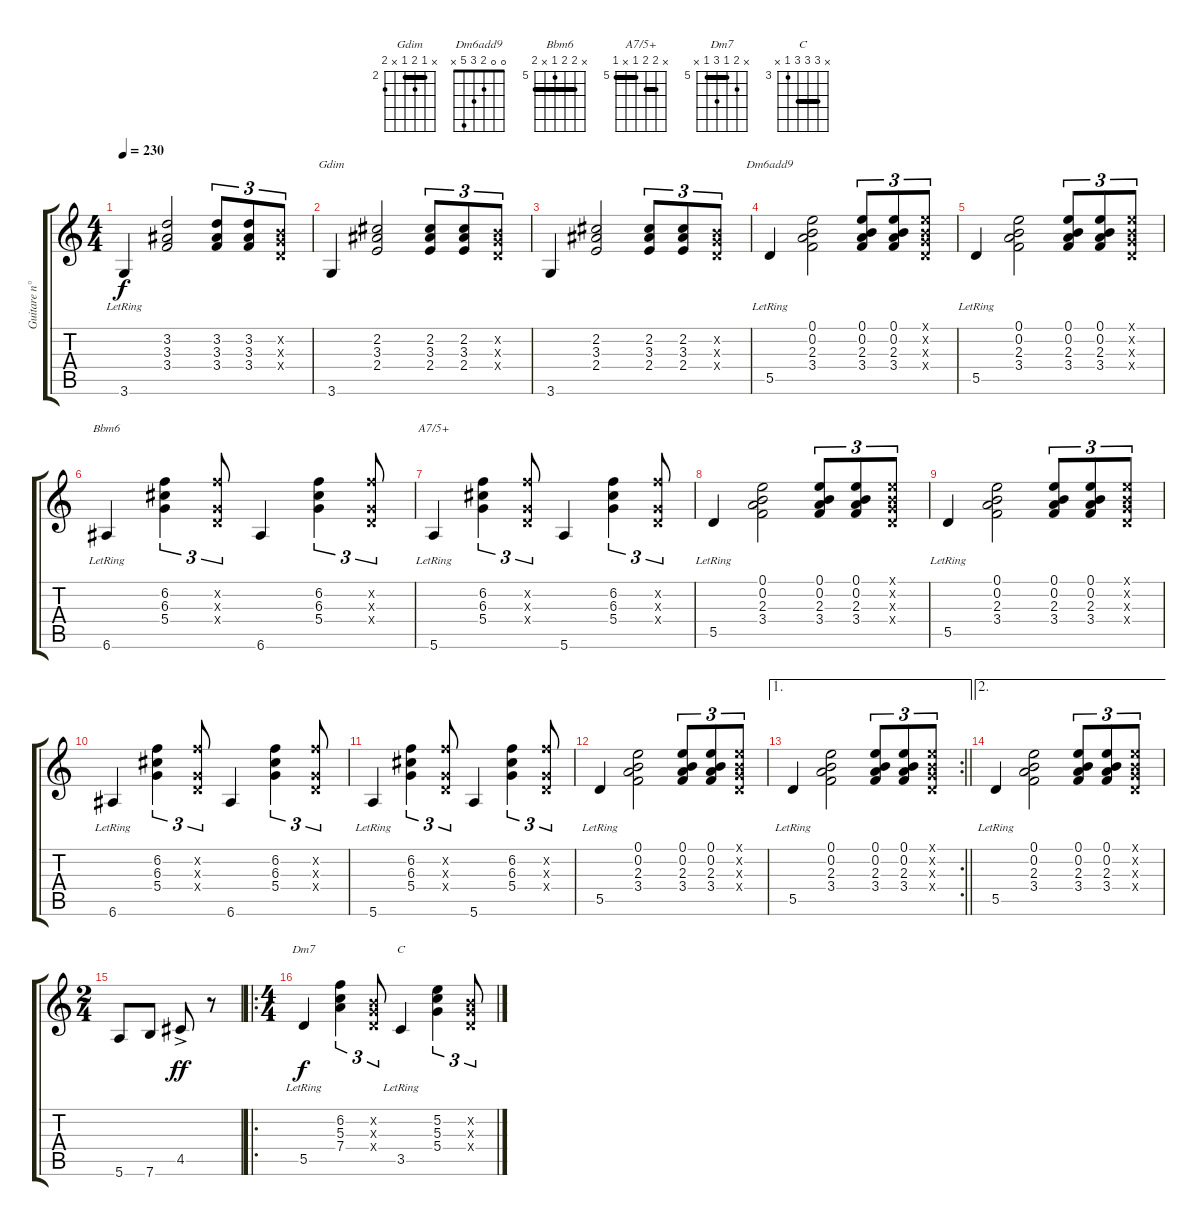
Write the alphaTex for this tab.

\track ("Guitare n°2" "Guitare n°") {instrument acousticguitarsteel}
\staff {score tabs}
\tuning (E4 B3 G3 D3 A2 E2) {hide}
\chord ("Gdim" x 2 3 2 x 3) {firstfret 2 barre 2}
\chord ("Dm6add9" 0 0 2 3 5 x)
\chord ("Bbm6" x 6 6 5 x 6) {firstfret 5 barre 6}
\chord ("A7/5+" x 6 6 5 x 5) {firstfret 5 barre (5 6)}
\chord ("Dm7" x 6 5 7 5 x) {firstfret 5 barre 5}
\chord ("C" x 5 5 5 3 x) {firstfret 3 barre 5}
\ts (4 4)
\tempo 230
\clef g2
\ks c
3.6{lr}.4{dy f} (3.2 3.3 3.4).2 (3.2 3.3 3.4).8{tu (3 2)} (3.2 3.3 3.4).8{tu (3 2)} (0.2{x} 0.3{x} 0.4{x}).8{tu (3 2)} |
3.6.4{ch "Gdim"} (2.2 3.3 2.4).2 (2.2 3.3 2.4).8{tu (3 2)} (2.2 3.3 2.4).8{tu (3 2)} (0.2{x} 0.3{x} 0.4{x}).8{tu (3 2)} |
3.6.4 (2.2 3.3 2.4).2 (2.2 3.3 2.4).8{tu (3 2)} (2.2 3.3 2.4).8{tu (3 2)} (0.2{x} 0.3{x} 0.4{x}).8{tu (3 2)} |
5.5{lr}.4{ch "Dm6add9"} (0.1 0.2 2.3 3.4).2 (0.1 0.2 2.3 3.4).8{tu (3 2)} (0.1 0.2 2.3 3.4).8{tu (3 2)} (0.1{x} 0.2{x} 0.3{x} 0.4{x}).8{tu (3 2)} |
5.5{lr}.4 (0.1 0.2 2.3 3.4).2 (0.1 0.2 2.3 3.4).8{tu (3 2)} (0.1 0.2 2.3 3.4).8{tu (3 2)} (0.1{x} 0.2{x} 0.3{x} 0.4{x}).8{tu (3 2)} |
6.6{lr}.4{ch "Bbm6"} (6.2 6.3 5.4).4{tu (3 2)} (6.2{x} 0.3{x} 0.4{x}).8{tu (3 2)} 6.6.4 (6.2 6.3 5.4).4{tu (3 2)} (6.2{x} 0.3{x} 0.4{x}).8{tu (3 2)} |
5.6{lr}.4{ch "A7/5+"} (6.2 6.3 5.4).4{tu (3 2)} (6.2{x} 0.3{x} 0.4{x}).8{tu (3 2)} 5.6.4 (6.2 6.3 5.4).4{tu (3 2)} (6.2{x} 0.3{x} 0.4{x}).8{tu (3 2)} |
5.5{lr}.4 (0.1 0.2 2.3 3.4).2 (0.1 0.2 2.3 3.4).8{tu (3 2)} (0.1 0.2 2.3 3.4).8{tu (3 2)} (0.1{x} 0.2{x} 0.3{x} 0.4{x}).8{tu (3 2)} |
5.5{lr}.4 (0.1 0.2 2.3 3.4).2 (0.1 0.2 2.3 3.4).8{tu (3 2)} (0.1 0.2 2.3 3.4).8{tu (3 2)} (0.1{x} 0.2{x} 0.3{x} 0.4{x}).8{tu (3 2)} |
6.6{lr}.4 (6.2 6.3 5.4).4{tu (3 2)} (6.2{x} 0.3{x} 0.4{x}).8{tu (3 2)} 6.6.4 (6.2 6.3 5.4).4{tu (3 2)} (6.2{x} 0.3{x} 0.4{x}).8{tu (3 2)} |
5.6{lr}.4 (6.2 6.3 5.4).4{tu (3 2)} (6.2{x} 0.3{x} 0.4{x}).8{tu (3 2)} 5.6.4 (6.2 6.3 5.4).4{tu (3 2)} (6.2{x} 0.3{x} 0.4{x}).8{tu (3 2)} |
5.5{lr}.4 (0.1 0.2 2.3 3.4).2 (0.1 0.2 2.3 3.4).8{tu (3 2)} (0.1 0.2 2.3 3.4).8{tu (3 2)} (0.1{x} 0.2{x} 0.3{x} 0.4{x}).8{tu (3 2)} |
\ae 1
\rc 2
\barLineRight lightlight
5.5{lr}.4 (0.1 0.2 2.3 3.4).2 (0.1 0.2 2.3 3.4).8{tu (3 2)} (0.1 0.2 2.3 3.4).8{tu (3 2)} (0.1{x} 0.2{x} 0.3{x} 0.4{x}).8{tu (3 2)} |
\ae 2
5.5{lr}.4 (0.1 0.2 2.3 3.4).2 (0.1 0.2 2.3 3.4).8{tu (3 2)} (0.1 0.2 2.3 3.4).8{tu (3 2)} (0.1{x} 0.2{x} 0.3{x} 0.4{x}).8{tu (3 2)} |
\ts (2 4)
5.6.8 7.6.8 4.5{ac}.8{dy ff} r.8 |
\ro
\ts (4 4)
5.5{lr}.4{ch "Dm7" dy f} (6.2 5.3 7.4).4{tu (3 2)} (0.2{x} 0.3{x} 0.4{x}).8{tu (3 2)} 3.5{lr}.4{ch "C"} (5.2 5.3 5.4).4{tu (3 2)} (0.2{x} 0.3{x} 0.4{x}).8{tu (3 2)}
